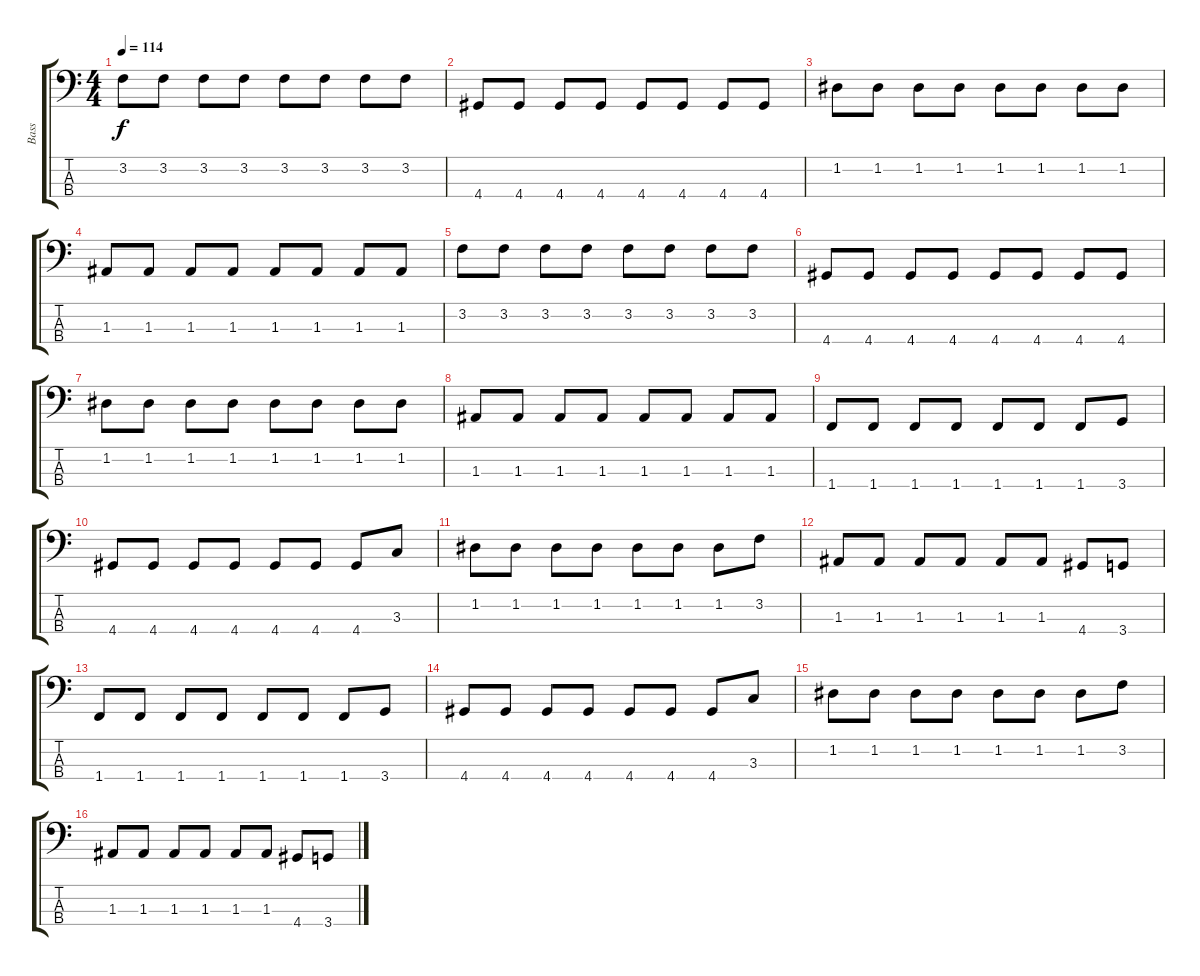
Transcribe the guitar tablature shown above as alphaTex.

\track ("Bass" "Bass") {instrument electricbassfinger}
\staff {score tabs}
\tuning (G2 D2 A1 E1) {hide}
\ts (4 4)
\tempo 114
\clef f4
\ks c
3.2.8{dy f} 3.2.8 3.2.8 3.2.8 3.2.8 3.2.8 3.2.8 3.2.8 |
4.4.8 4.4.8 4.4.8 4.4.8 4.4.8 4.4.8 4.4.8 4.4.8 |
1.2.8 1.2.8 1.2.8 1.2.8 1.2.8 1.2.8 1.2.8 1.2.8 |
1.3.8 1.3.8 1.3.8 1.3.8 1.3.8 1.3.8 1.3.8 1.3.8 |
3.2.8 3.2.8 3.2.8 3.2.8 3.2.8 3.2.8 3.2.8 3.2.8 |
4.4.8 4.4.8 4.4.8 4.4.8 4.4.8 4.4.8 4.4.8 4.4.8 |
1.2.8 1.2.8 1.2.8 1.2.8 1.2.8 1.2.8 1.2.8 1.2.8 |
1.3.8 1.3.8 1.3.8 1.3.8 1.3.8 1.3.8 1.3.8 1.3.8 |
1.4.8 1.4.8 1.4.8 1.4.8 1.4.8 1.4.8 1.4.8 3.4.8 |
4.4.8 4.4.8 4.4.8 4.4.8 4.4.8 4.4.8 4.4.8 3.3.8 |
1.2.8 1.2.8 1.2.8 1.2.8 1.2.8 1.2.8 1.2.8 3.2.8 |
1.3.8 1.3.8 1.3.8 1.3.8 1.3.8 1.3.8 4.4.8 3.4.8 |
1.4.8 1.4.8 1.4.8 1.4.8 1.4.8 1.4.8 1.4.8 3.4.8 |
4.4.8 4.4.8 4.4.8 4.4.8 4.4.8 4.4.8 4.4.8 3.3.8 |
1.2.8 1.2.8 1.2.8 1.2.8 1.2.8 1.2.8 1.2.8 3.2.8 |
1.3.8 1.3.8 1.3.8 1.3.8 1.3.8 1.3.8 4.4.8 3.4.8
